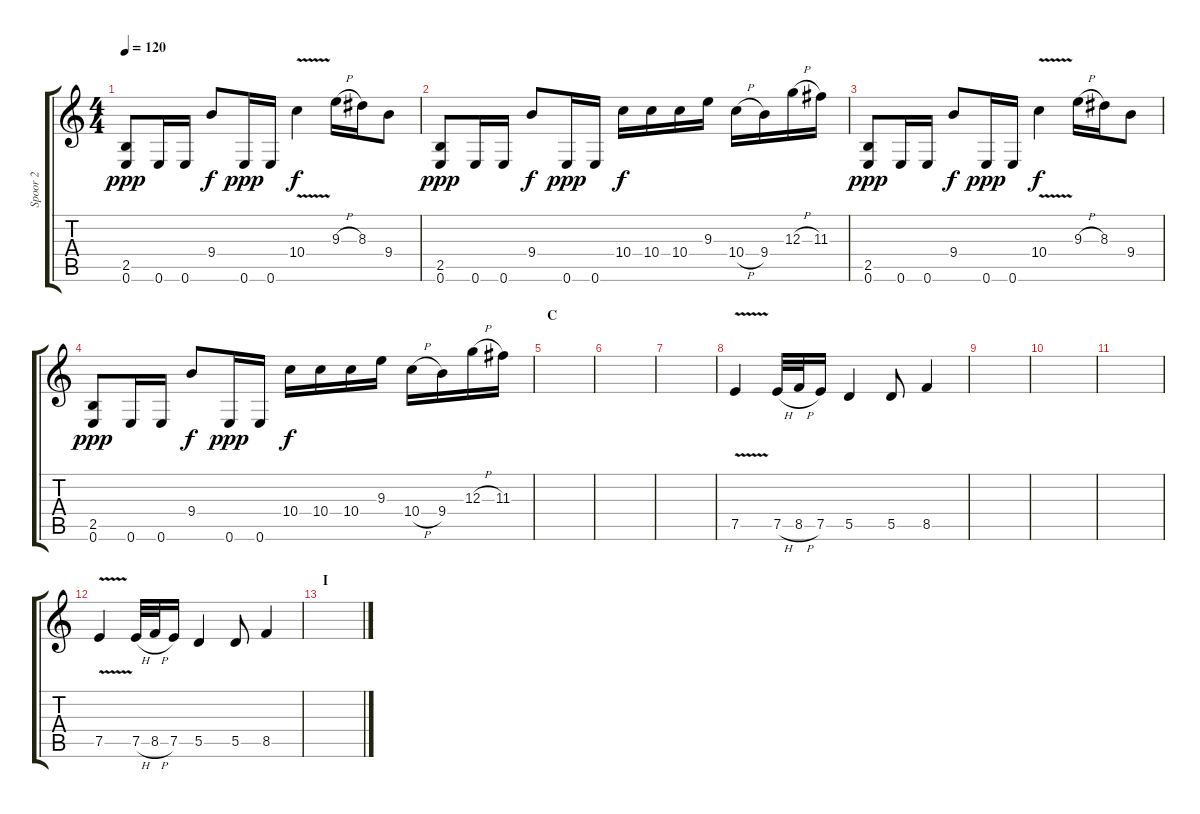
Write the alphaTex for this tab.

\track ("Spoor 2" "Spoor 2") {instrument overdrivenguitar}
\staff {score tabs}
\tuning (E4 B3 G3 D3 A2 E2) {hide}
\ts (4 4)
\tempo 120
\clef g2
\ks c
(2.5 0.6).8{dy ppp volume 13} 0.6.16 0.6.16 9.4.8{dy f} 0.6.16{dy ppp} 0.6.16 10.4{v}.4{dy f} 9.3{h}.16 8.3.16 9.4.8 |
(2.5 0.6).8{dy ppp} 0.6.16 0.6.16 9.4.8{dy f} 0.6.16{dy ppp} 0.6.16 10.4.16{dy f} 10.4.16 10.4.16 9.3.16 10.4{h}.16 9.4.16 12.3{h}.16 11.3.16 |
(2.5 0.6).8{dy ppp} 0.6.16 0.6.16 9.4.8{dy f} 0.6.16{dy ppp} 0.6.16 10.4{v}.4{dy f} 9.3{h}.16 8.3.16 9.4.8 |
(2.5 0.6).8{dy ppp} 0.6.16 0.6.16 9.4.8{dy f} 0.6.16{dy ppp} 0.6.16 10.4.16{dy f} 10.4.16 10.4.16 9.3.16 10.4{h}.16 9.4.16 12.3{h}.16 11.3.16 |
\section ("" "C")
|
|
|
7.5{v}.4 7.5{h}.32 8.5{h}.32 7.5.16 5.5.4 5.5.8 8.5.4 |
|
|
|
7.5{v}.4 7.5{h}.32 8.5{h}.32 7.5.16 5.5.4 5.5.8 8.5.4 |
\section ("" "I")
